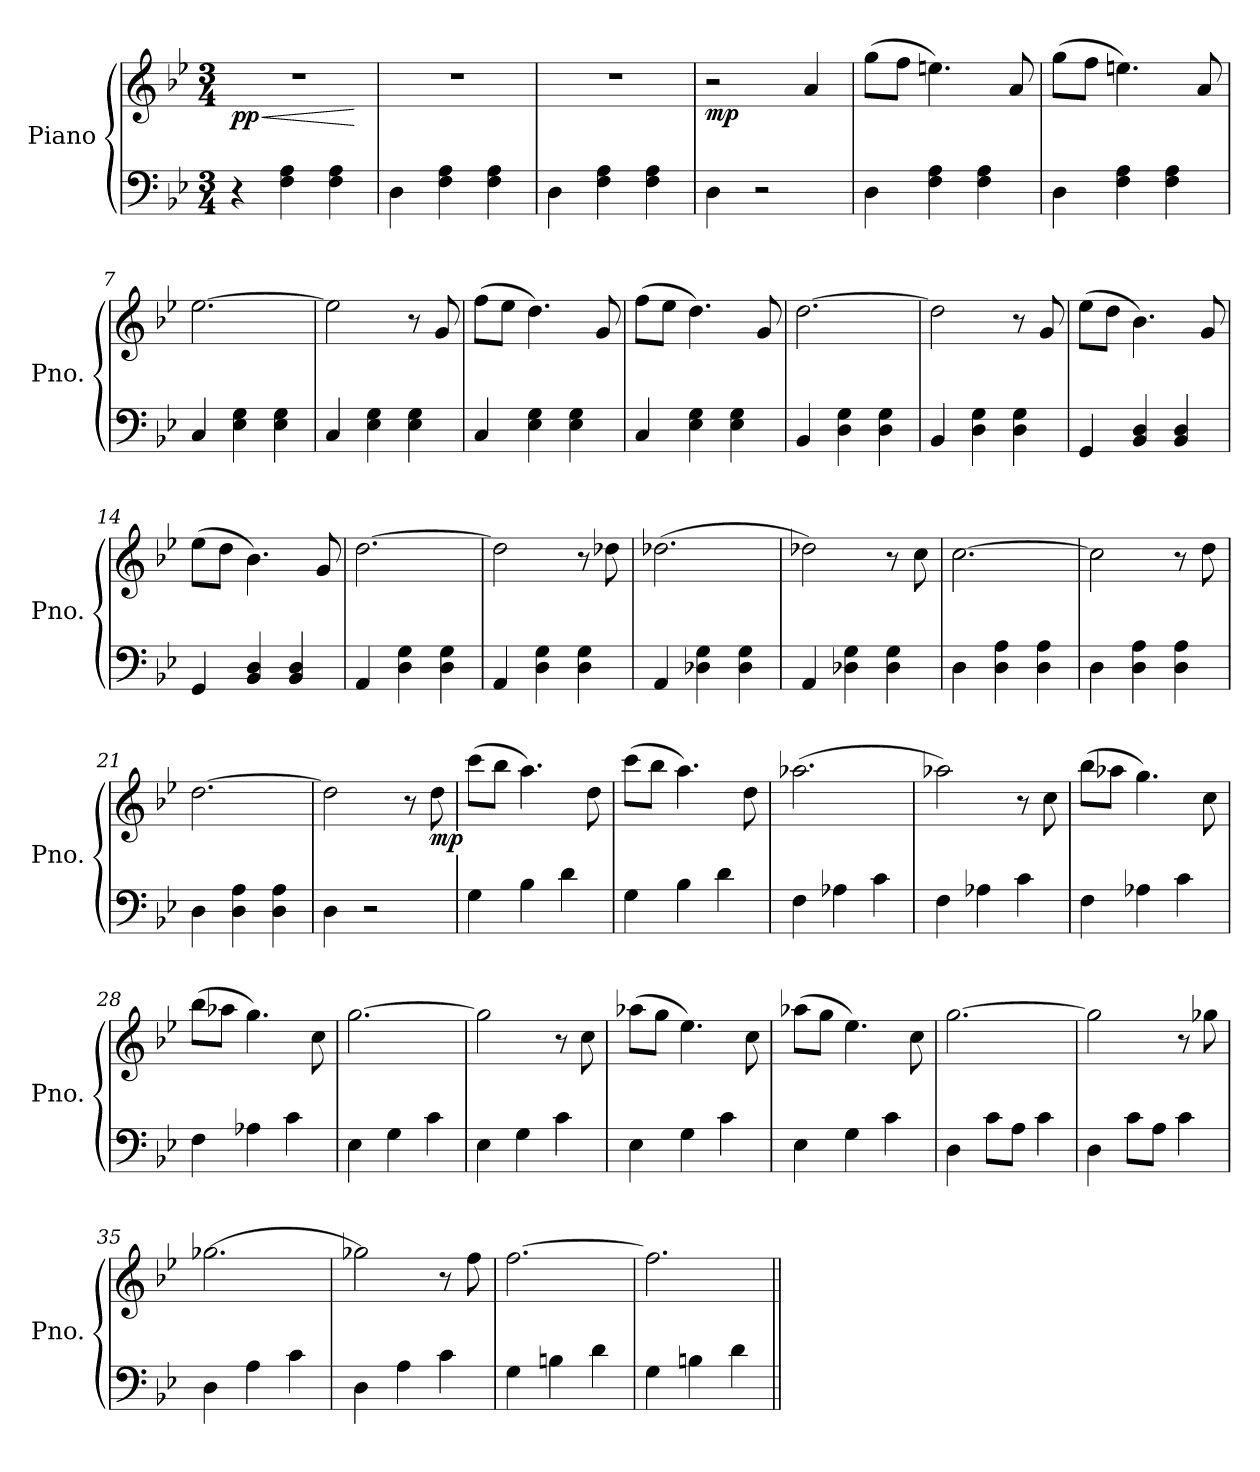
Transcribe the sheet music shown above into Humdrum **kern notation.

**kern	**kern	**dynam
*part1	*part1	*part1
*staff2	*staff1	*staff1/2
*I"Piano	*	*
*I'Pno.	*	*
*stria5	*stria5	*
*clefF4	*clefG2	*
*k[b-e-]	*k[b-e-]	*
*M3/4	*M3/4	*
*MM145	*MM145	*
=1	=1	=1
!	!	!LO:HP:b
!	!	!LO:DY:n=1:b
4r	2.r	< pp
4F 4A	.	.
4F 4A	.	.
.	.	[
=2	=2	=2
4D	2.r	.
4A 4F	.	.
4A 4F	.	.
=3	=3	=3
4D	2.r	.
4A 4F	.	.
4A 4F	.	.
=4	=4	=4
!	!	!LO:DY:b
4D	2r	mp
2r	.	.
.	4a	.
=5	=5	=5
4D	(8ggL	.
.	8ffJ	.
4A 4F	4.een)	.
4A 4F	.	.
.	8a	.
=6	=6	=6
4D	(8ggL	.
.	8ffJ	.
4A 4F	4.een)	.
4A 4F	.	.
.	8a	.
=7	=7	=7
4C	[2.ee-	.
4G 4E-	.	.
4G 4E-	.	.
=8	=8	=8
4C	2ee-]	.
4G 4E-	.	.
4G 4E-	8r	.
.	8g	.
=9	=9	=9
4C	(8ffL	.
.	8ee-J	.
4G 4E-	4.dd)	.
4G 4E-	.	.
.	8g	.
=10	=10	=10
4C	(8ffL	.
.	8ee-J	.
4G 4E-	4.dd)	.
4G 4E-	.	.
.	8g	.
=11	=11	=11
4BB-	[2.dd	.
4G 4D	.	.
4G 4D	.	.
=12	=12	=12
4BB-	2dd]	.
4G 4D	.	.
4G 4D	8r	.
.	8g	.
=13	=13	=13
4GG	(8ee-L	.
.	8ddJ	.
4BB- 4D	4.b-)	.
4BB- 4D	.	.
.	8g	.
=14	=14	=14
4GG	(8ee-L	.
.	8ddJ	.
4BB- 4D	4.b-)	.
4BB- 4D	.	.
.	8g	.
=15	=15	=15
4AA	[2.dd	.
4G 4D	.	.
4G 4D	.	.
=16	=16	=16
4AA	2dd]	.
4G 4D	.	.
4G 4D	8r	.
.	8dd-X	.
=17	=17	=17
4AA	[2.dd-X	.
4G 4D-X	.	.
4G 4D-	.	.
=18	=18	=18
4AA	2dd-X]	.
4G 4D-X	.	.
4G 4D-	8r	.
.	8cc	.
=19	=19	=19
4D	[2.cc	.
4D 4A	.	.
4D 4A	.	.
=20	=20	=20
4D	2cc]	.
4D 4A	.	.
4D 4A	8r	.
.	8dd	.
=21	=21	=21
4D	[2.dd	.
4D 4A	.	.
4D 4A	.	.
=22	=22	=22
4D	2dd]	.
2r	.	.
.	8r	.
!	!	!LO:DY:b
.	8dd	mp
=23	=23	=23
4G	(8cccL	.
.	8bb-J	.
4B-	4.aa)	.
4d	.	.
.	8dd	.
=24	=24	=24
4G	(8cccL	.
.	8bb-J	.
4B-	4.aa)	.
4d	.	.
.	8dd	.
=25	=25	=25
4F	[2.aa-X	.
4A-X	.	.
4c	.	.
=26	=26	=26
4F	2aa-X]	.
4A-X	.	.
4c	8r	.
.	8cc	.
=27	=27	=27
4F	(8bb-L	.
.	8aa-XJ	.
4A-X	4.gg)	.
4c	.	.
.	8cc	.
=28	=28	=28
4F	(8bb-L	.
.	8aa-XJ	.
4A-X	4.gg)	.
4c	.	.
.	8cc	.
=29	=29	=29
4E-	[2.gg	.
4G	.	.
4c	.	.
=30	=30	=30
4E-	2gg]	.
4G	.	.
4c	8r	.
.	8cc	.
=31	=31	=31
4E-	(8aa-XL	.
.	8ggJ	.
4G	4.ee-)	.
4c	.	.
.	8cc	.
=32	=32	=32
4E-	(8aa-XL	.
.	8ggJ	.
4G	4.ee-)	.
4c	.	.
.	8cc	.
=33	=33	=33
4D	[2.gg	.
8cL	.	.
8AJ	.	.
4c	.	.
=34	=34	=34
4D	2gg]	.
8cL	.	.
8AJ	.	.
4c	8r	.
.	8gg-X	.
=35	=35	=35
4D	[2.gg-X	.
4A	.	.
4c	.	.
=36	=36	=36
4D	2gg-X]	.
4A	.	.
4c	8r	.
.	8ff	.
=37	=37	=37
4G	[2.ff	.
4Bn	.	.
4d	.	.
=38	=38	=38
4G	2.ff]	.
4Bn	.	.
4d	.	.
=||	=||	=||
*-	*-	*-
